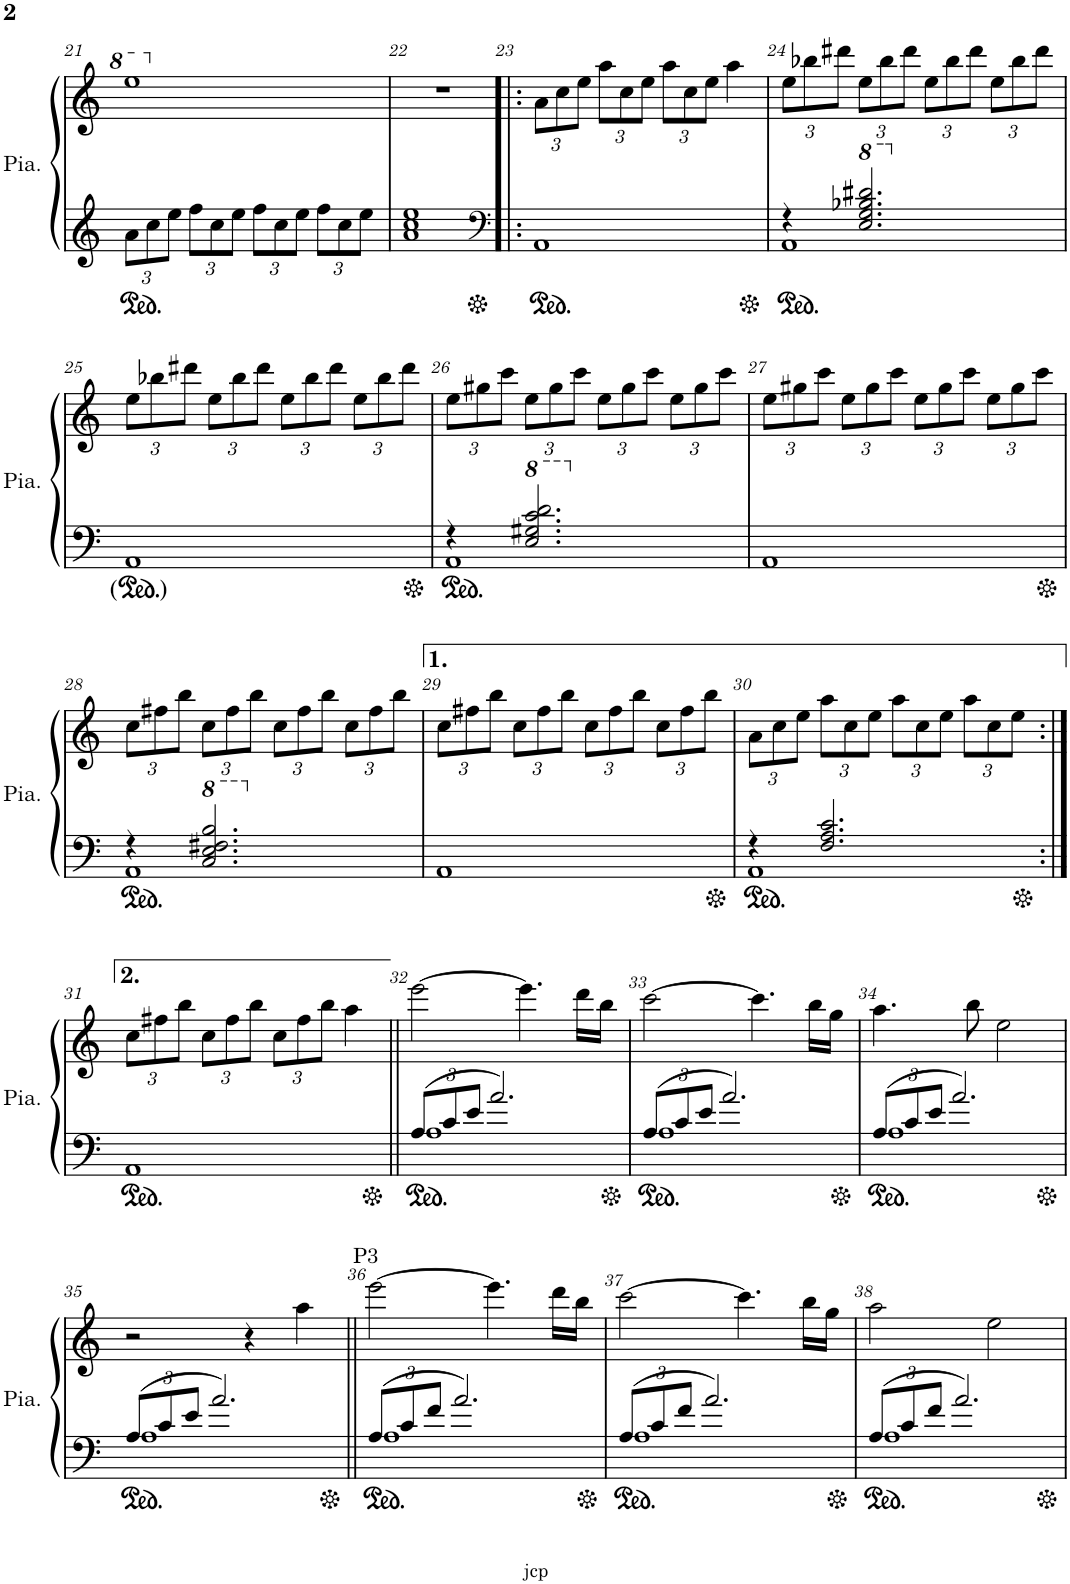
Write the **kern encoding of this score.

**kern	**kern
*part1	*part1
*staff2	*staff1
*I"Piano	*
*I'Pia.	*
!!LO:PB:g=z
*clefG2	*clefG2
*k[]	*k[]
*M4/4	*M4/4
*Xbrackettup	*
=21	=21
12a\L	1eee
12cc\	.
12ee\J	.
12ff\L	.
12cc\	.
12ee\J	.
12ff\L	.
12cc\	.
12ee\J	.
12ff\L	.
12cc\	.
12ee\J	.
=22	=22
1a 1cc 1ee	1r
=23!|:	=23!|:
*clefF4	*
*	*Xbrackettup
1AA	12a\L
.	12cc\
.	12ee\J
.	12aa\L
.	12cc\
.	12ee\J
.	12aa\L
.	12cc\
.	12ee\J
.	4aa\
=24	=24
*^	*
4r	1AA	12ee\L
.	.	12bb-X\
.	.	12ddd#X\J
*8va	*	*
2.e/ 2.g/ 2.b-X/ 2.dd#X/	.	12ee\L
.	.	12bb-\
.	.	12ddd#\J
.	.	12ee\L
.	.	12bb-\
.	.	12ddd#\J
.	.	12ee\L
.	.	12bb-\
.	.	12ddd#\J
*v	*v	*
!!LO:LB:g=z
=25	=25
*X8va	*
1AA	12ee\L
.	12bb-X\
.	12ddd#X\J
.	12ee\L
.	12bb-\
.	12ddd#\J
.	12ee\L
.	12bb-\
.	12ddd#\J
.	12ee\L
.	12bb-\
.	12ddd#\J
=26	=26
*^	*
4r	1AA	12ee\L
.	.	12gg#X\
.	.	12ccc\J
*8va	*	*
2.e/ 2.g#X/ 2.cc/ 2.dd/	.	12ee\L
.	.	12gg#\
.	.	12ccc\J
.	.	12ee\L
.	.	12gg#\
.	.	12ccc\J
.	.	12ee\L
.	.	12gg#\
.	.	12ccc\J
*v	*v	*
=27	=27
*X8va	*
1AA	12ee\L
.	12gg#X\
.	12ccc\J
.	12ee\L
.	12gg#\
.	12ccc\J
.	12ee\L
.	12gg#\
.	12ccc\J
.	12ee\L
.	12gg#\
.	12ccc\J
!!LO:LB:g=z
=28	=28
*^	*
4r	1AA	12cc\L
.	.	12ff#X\
.	.	12bb\J
*8va	*	*
2.c/ 2.e/ 2.f#X/ 2.b/	.	12cc\L
.	.	12ff#\
.	.	12bb\J
.	.	12cc\L
.	.	12ff#\
.	.	12bb\J
.	.	12cc\L
.	.	12ff#\
.	.	12bb\J
*v	*v	*
=29	=29
*X8va	*
1AA	12cc\L
.	12ff#X\
.	12bb\J
.	12cc\L
.	12ff#\
.	12bb\J
.	12cc\L
.	12ff#\
.	12bb\J
.	12cc\L
.	12ff#\
.	12bb\J
=30	=30
*^	*
4r	1AA	12a\L
.	.	12cc\
.	.	12ee\J
2.F/ 2.A/ 2.c/	.	12aa\L
.	.	12cc\
.	.	12ee\J
.	.	12aa\L
.	.	12cc\
.	.	12ee\J
.	.	12aa\L
.	.	12cc\
.	.	12ee\J
*v	*v	*
!!LO:LB:g=z
=31:|!	=31:|!
1AA	12cc\L
.	12ff#X\
.	12bb\J
.	12cc\L
.	12ff#\
.	12bb\J
.	12cc\L
.	12ff#\
.	12bb\J
.	4aa\
=32||	=32||
*^	*
12A/L	1A	[2eee\
12c/	.	.
12e/J	.	.
2.a/	.	.
.	.	4.eee\]
.	.	16ddd\LL
.	.	16bb\JJ
=33	=33	=33
12A/L	1A	[2ccc\
12c/	.	.
12e/J	.	.
2.a/	.	.
.	.	4.ccc\]
.	.	16bb\LL
.	.	16gg\JJ
=34	=34	=34
12A/L	1A	4.aa\
12c/	.	.
12e/J	.	.
2.a/	.	.
.	.	8bb\
.	.	2ee\
!!LO:LB:g=z
=35	=35	=35
12A/L	1A	2r
12c/	.	.
12e/J	.	.
2.a/	.	.
.	.	4r
.	.	4aa\
=36||	=36||	=36||
!	!	!LO:TX:a:t=P3
12A/L	1A	[2eee\
12c/	.	.
12f/J	.	.
2.a/	.	.
.	.	4.eee\]
.	.	16ddd\LL
.	.	16bb\JJ
=37	=37	=37
12A/L	1A	[2ccc\
12c/	.	.
12f/J	.	.
2.a/	.	.
.	.	4.ccc\]
.	.	16bb\LL
.	.	16gg\JJ
=38	=38	=38
12A/L	1A	2aa\
12c/	.	.
12f/J	.	.
2.a/	.	.
.	.	2ee\
*v	*v	*
=	=
*-	*-
